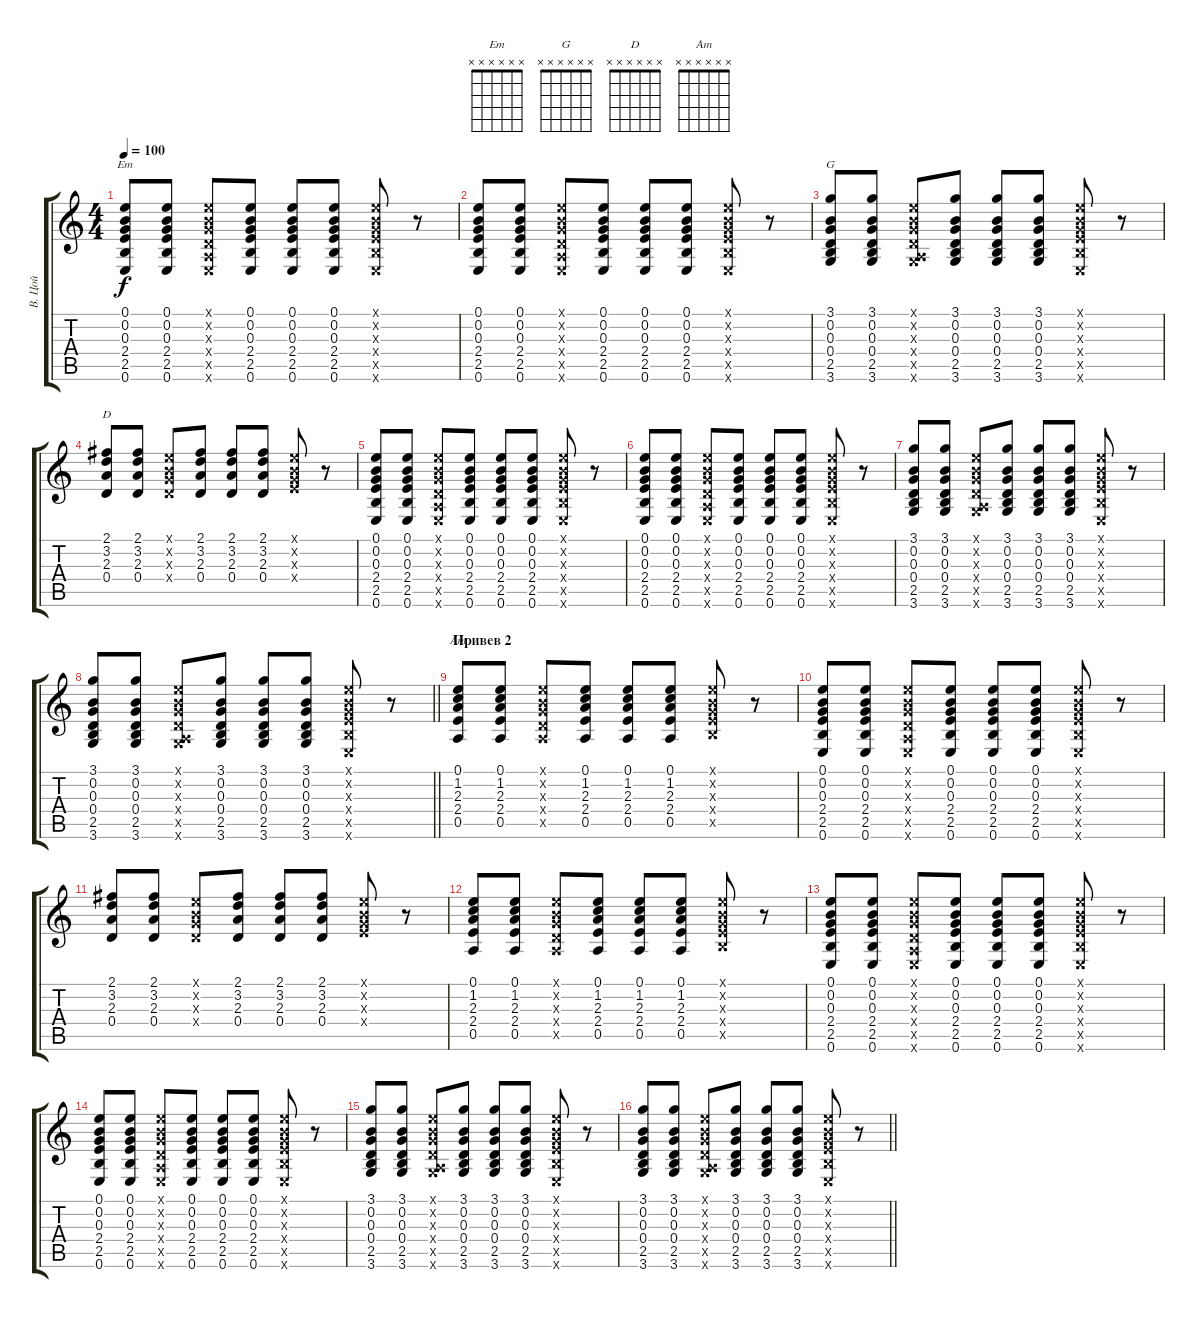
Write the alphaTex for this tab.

\track ("В. Цой" "В. Цой") {instrument acousticguitarsteel}
\staff {score tabs}
\tuning (E4 B3 G3 D3 A2 E2) {hide}
\chord ("Em" x x x x x x)
\chord ("G" x x x x x x)
\chord ("D" x x x x x x)
\chord ("Am" x x x x x x)
\ts (4 4)
\tempo 100
\clef g2
\ks c
(0.1 0.2 0.3 2.4 2.5 0.6).8{ch "Em" dy f} (0.1 0.2 0.3 2.4 2.5 0.6).8 (0.1{x} 0.2{x} 0.3{x} 0.4{x} 0.5{x} 0.6{x}).8 (0.1 0.2 0.3 2.4 2.5 0.6).8 (0.1 0.2 0.3 2.4 2.5 0.6).8 (0.1 0.2 0.3 2.4 2.5 0.6).8 (0.1{x} 0.2{x} 0.3{x} 2.4{x} 2.5{x} 0.6{x}).8 r.8 |
(0.1 0.2 0.3 2.4 2.5 0.6).8 (0.1 0.2 0.3 2.4 2.5 0.6).8 (0.1{x} 0.2{x} 0.3{x} 0.4{x} 0.5{x} 0.6{x}).8 (0.1 0.2 0.3 2.4 2.5 0.6).8 (0.1 0.2 0.3 2.4 2.5 0.6).8 (0.1 0.2 0.3 2.4 2.5 0.6).8 (0.1{x} 0.2{x} 0.3{x} 2.4{x} 2.5{x} 0.6{x}).8 r.8 |
(3.1 0.2 0.3 0.4 2.5 3.6).8{ch "G"} (3.1 0.2 0.3 0.4 2.5 3.6).8 (0.1{x} 0.2{x} 0.3{x} 0.4{x} 0.5{x} 3.6{x}).8 (3.1 0.2 0.3 0.4 2.5 3.6).8 (3.1 0.2 0.3 0.4 2.5 3.6).8 (3.1 0.2 0.3 0.4 2.5 3.6).8 (0.1{x} 0.2{x} 0.3{x} 2.4{x} 2.5{x} 0.6{x}).8 r.8 |
(2.1 3.2 2.3 0.4).8{ch "D"} (2.1 3.2 2.3 0.4).8 (0.1{x} 0.2{x} 0.3{x} 0.4{x}).8 (2.1 3.2 2.3 0.4).8 (2.1 3.2 2.3 0.4).8 (2.1 3.2 2.3 0.4).8 (0.1{x} 0.2{x} 0.3{x} 2.4{x}).8 r.8 |
(0.1 0.2 0.3 2.4 2.5 0.6).8 (0.1 0.2 0.3 2.4 2.5 0.6).8 (0.1{x} 0.2{x} 0.3{x} 0.4{x} 0.5{x} 0.6{x}).8 (0.1 0.2 0.3 2.4 2.5 0.6).8 (0.1 0.2 0.3 2.4 2.5 0.6).8 (0.1 0.2 0.3 2.4 2.5 0.6).8 (0.1{x} 0.2{x} 0.3{x} 2.4{x} 2.5{x} 0.6{x}).8 r.8 |
(0.1 0.2 0.3 2.4 2.5 0.6).8 (0.1 0.2 0.3 2.4 2.5 0.6).8 (0.1{x} 0.2{x} 0.3{x} 0.4{x} 0.5{x} 0.6{x}).8 (0.1 0.2 0.3 2.4 2.5 0.6).8 (0.1 0.2 0.3 2.4 2.5 0.6).8 (0.1 0.2 0.3 2.4 2.5 0.6).8 (0.1{x} 0.2{x} 0.3{x} 2.4{x} 2.5{x} 0.6{x}).8 r.8 |
(3.1 0.2 0.3 0.4 2.5 3.6).8 (3.1 0.2 0.3 0.4 2.5 3.6).8 (0.1{x} 0.2{x} 0.3{x} 0.4{x} 0.5{x} 3.6{x}).8 (3.1 0.2 0.3 0.4 2.5 3.6).8 (3.1 0.2 0.3 0.4 2.5 3.6).8 (3.1 0.2 0.3 0.4 2.5 3.6).8 (0.1{x} 0.2{x} 0.3{x} 2.4{x} 2.5{x} 0.6{x}).8 r.8 |
\barLineRight lightlight
(3.1 0.2 0.3 0.4 2.5 3.6).8 (3.1 0.2 0.3 0.4 2.5 3.6).8 (0.1{x} 0.2{x} 0.3{x} 0.4{x} 0.5{x} 3.6{x}).8 (3.1 0.2 0.3 0.4 2.5 3.6).8 (3.1 0.2 0.3 0.4 2.5 3.6).8 (3.1 0.2 0.3 0.4 2.5 3.6).8 (0.1{x} 0.2{x} 0.3{x} 2.4{x} 2.5{x} 0.6{x}).8 r.8 |
\section ("" "Привев 2")
(0.1 1.2 2.3 2.4 0.5).8{ch "Am"} (0.1 1.2 2.3 2.4 0.5).8 (0.1{x} 0.2{x} 0.3{x} 0.4{x} 0.5{x}).8 (0.1 1.2 2.3 2.4 0.5).8 (0.1 1.2 2.3 2.4 0.5).8 (0.1 1.2 2.3 2.4 0.5).8 (0.1{x} 0.2{x} 0.3{x} 2.4{x} 2.5{x}).8 r.8 |
(0.1 0.2 0.3 2.4 2.5 0.6).8 (0.1 0.2 0.3 2.4 2.5 0.6).8 (0.1{x} 0.2{x} 0.3{x} 0.4{x} 0.5{x} 0.6{x}).8 (0.1 0.2 0.3 2.4 2.5 0.6).8 (0.1 0.2 0.3 2.4 2.5 0.6).8 (0.1 0.2 0.3 2.4 2.5 0.6).8 (0.1{x} 0.2{x} 0.3{x} 2.4{x} 2.5{x} 0.6{x}).8 r.8 |
(2.1 3.2 2.3 0.4).8 (2.1 3.2 2.3 0.4).8 (0.1{x} 0.2{x} 0.3{x} 0.4{x}).8 (2.1 3.2 2.3 0.4).8 (2.1 3.2 2.3 0.4).8 (2.1 3.2 2.3 0.4).8 (0.1{x} 0.2{x} 0.3{x} 2.4{x}).8 r.8 |
(0.1 1.2 2.3 2.4 0.5).8 (0.1 1.2 2.3 2.4 0.5).8 (0.1{x} 0.2{x} 0.3{x} 0.4{x} 0.5{x}).8 (0.1 1.2 2.3 2.4 0.5).8 (0.1 1.2 2.3 2.4 0.5).8 (0.1 1.2 2.3 2.4 0.5).8 (0.1{x} 0.2{x} 0.3{x} 2.4{x} 2.5{x}).8 r.8 |
(0.1 0.2 0.3 2.4 2.5 0.6).8 (0.1 0.2 0.3 2.4 2.5 0.6).8 (0.1{x} 0.2{x} 0.3{x} 0.4{x} 0.5{x} 0.6{x}).8 (0.1 0.2 0.3 2.4 2.5 0.6).8 (0.1 0.2 0.3 2.4 2.5 0.6).8 (0.1 0.2 0.3 2.4 2.5 0.6).8 (0.1{x} 0.2{x} 0.3{x} 2.4{x} 2.5{x} 0.6{x}).8 r.8 |
(0.1 0.2 0.3 2.4 2.5 0.6).8 (0.1 0.2 0.3 2.4 2.5 0.6).8 (0.1{x} 0.2{x} 0.3{x} 0.4{x} 0.5{x} 0.6{x}).8 (0.1 0.2 0.3 2.4 2.5 0.6).8 (0.1 0.2 0.3 2.4 2.5 0.6).8 (0.1 0.2 0.3 2.4 2.5 0.6).8 (0.1{x} 0.2{x} 0.3{x} 2.4{x} 2.5{x} 0.6{x}).8 r.8 |
(3.1 0.2 0.3 0.4 2.5 3.6).8 (3.1 0.2 0.3 0.4 2.5 3.6).8 (0.1{x} 0.2{x} 0.3{x} 0.4{x} 0.5{x} 3.6{x}).8 (3.1 0.2 0.3 0.4 2.5 3.6).8 (3.1 0.2 0.3 0.4 2.5 3.6).8 (3.1 0.2 0.3 0.4 2.5 3.6).8 (0.1{x} 0.2{x} 0.3{x} 2.4{x} 2.5{x} 0.6{x}).8 r.8 |
\barLineRight lightlight
(3.1 0.2 0.3 0.4 2.5 3.6).8 (3.1 0.2 0.3 0.4 2.5 3.6).8 (0.1{x} 0.2{x} 0.3{x} 0.4{x} 0.5{x} 3.6{x}).8 (3.1 0.2 0.3 0.4 2.5 3.6).8 (3.1 0.2 0.3 0.4 2.5 3.6).8 (3.1 0.2 0.3 0.4 2.5 3.6).8 (0.1{x} 0.2{x} 0.3{x} 2.4{x} 2.5{x} 0.6{x}).8 r.8
